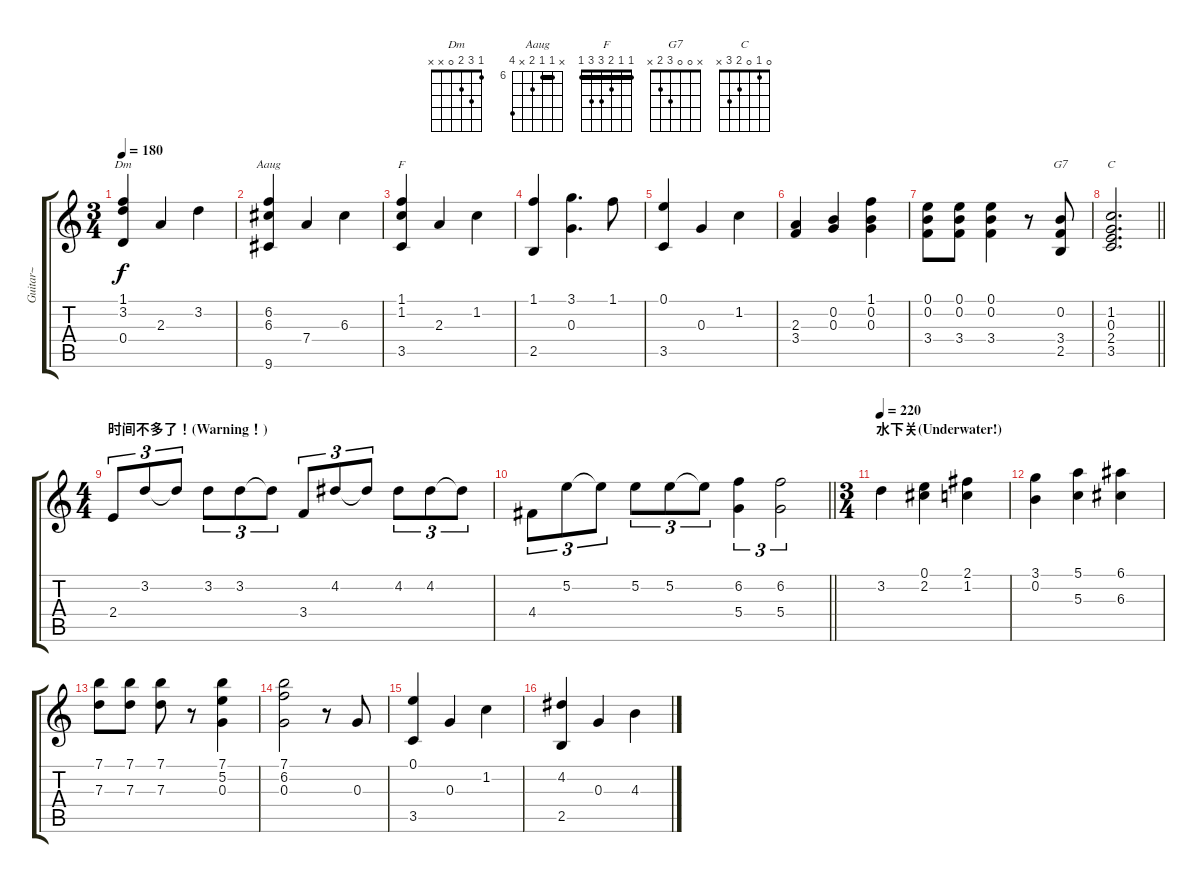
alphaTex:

\track ("Guitar~" "Guitar~") {instrument acousticguitarsteel}
\staff {score tabs}
\tuning (E4 B3 G3 D3 A2 E2) {hide}
\chord ("Dm" 1 3 2 0 x x)
\chord ("Aaug" x 6 6 7 x 9) {firstfret 6 barre 6}
\chord ("F" 1 1 2 3 3 1) {barre 1}
\chord ("G7" x 0 0 3 2 x)
\chord ("C" 0 1 0 2 3 x)
\ts (3 4)
\tempo 180
\clef g2
\ks c
(1.1 3.2 0.4).4{ch "Dm" dy f} 2.3.4 3.2.4 |
(6.2 6.3 9.6).4{ch "Aaug"} 7.4.4 6.3.4 |
(1.1 1.2 3.5).4{ch "F"} 2.3.4 1.2.4 |
(1.1 2.5).4 (3.1 0.3).4{d} 1.1.8 |
(0.1 3.5).4 0.3.4 1.2.4 |
(2.3 3.4).4 (0.2 0.3).4 (1.1 0.2 0.3).4 |
(0.1 0.2 3.4).8 (0.1 0.2 3.4).8 (0.1 0.2 3.4).4 r.8 (0.2 3.4 2.5).8{ch "G7"} |
\barLineRight lightlight
(1.2 0.3 2.4 3.5).2{d ch "C"} |
\ts (4 4)
\section ("" "时间不多了！(Warning！)")
2.4.8{tu (3 2)} 3.2.8{tu (3 2)} 3.2{t}.8{tu (3 2)} 3.2.8{tu (3 2)} 3.2.8{tu (3 2)} 3.2{t}.8{tu (3 2)} 3.4.8{tu (3 2)} 4.2.8{tu (3 2)} 4.2{t}.8{tu (3 2)} 4.2.8{tu (3 2)} 4.2.8{tu (3 2)} 4.2{t}.8{tu (3 2)} |
\barLineRight lightlight
4.4.8{tu (3 2)} 5.2.8{tu (3 2)} 5.2{t}.8{tu (3 2)} 5.2.8{tu (3 2)} 5.2.8{tu (3 2)} 5.2{t}.8{tu (3 2)} (6.2 5.4).4{tu (3 2)} (6.2 5.4).2{tu (3 2)} |
\ts (3 4)
\section ("" "水下关(Underwater!)")
\tempo 220
3.2.4 (0.1 2.2).4 (2.1 1.2).4 |
(3.1 0.2).4 (5.1 5.3).4 (6.1 6.3).4 |
(7.1 7.3).8 (7.1 7.3).8 (7.1 7.3).8 r.8 (7.1 5.2 0.3).4 |
(7.1 6.2 0.3).2 r.8 0.3.8 |
(0.1 3.5).4 0.3.4 1.2.4 |
(4.2 2.5).4 0.3.4 4.3.4
